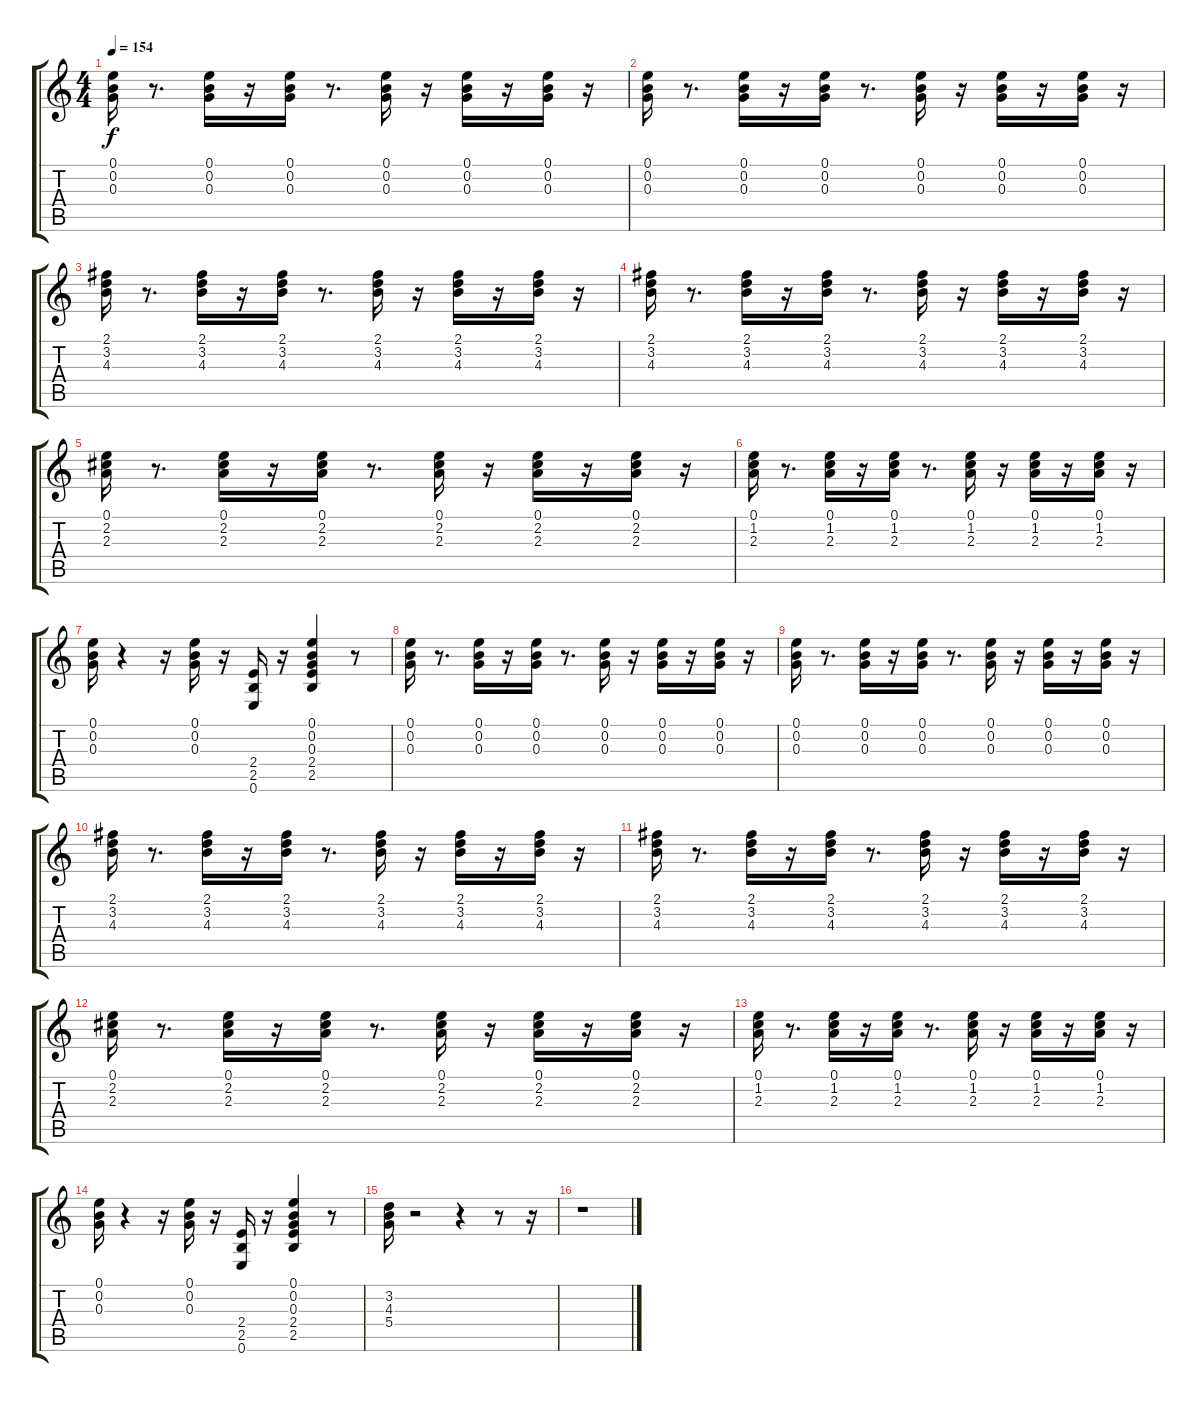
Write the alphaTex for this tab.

\track "" {instrument distortionguitar}
\staff {score tabs}
\tuning (E4 B3 G3 D3 A2 E2) {hide}
\ts (4 4)
\tempo 154
\clef g2
\ks c
(0.1 0.2 0.3).16{dy f} r.8{d} (0.1 0.2 0.3).16 r.16 (0.1 0.2 0.3).16 r.8{d} (0.1 0.2 0.3).16 r.16 (0.1 0.2 0.3).16 r.16 (0.1 0.2 0.3).16 r.16 |
(0.1 0.2 0.3).16 r.8{d} (0.1 0.2 0.3).16 r.16 (0.1 0.2 0.3).16 r.8{d} (0.1 0.2 0.3).16 r.16 (0.1 0.2 0.3).16 r.16 (0.1 0.2 0.3).16 r.16 |
(2.1 3.2 4.3).16 r.8{d} (2.1 3.2 4.3).16 r.16 (2.1 3.2 4.3).16 r.8{d} (2.1 3.2 4.3).16 r.16 (2.1 3.2 4.3).16 r.16 (2.1 3.2 4.3).16 r.16 |
(2.1 3.2 4.3).16 r.8{d} (2.1 3.2 4.3).16 r.16 (2.1 3.2 4.3).16 r.8{d} (2.1 3.2 4.3).16 r.16 (2.1 3.2 4.3).16 r.16 (2.1 3.2 4.3).16 r.16 |
(0.1 2.2 2.3).16 r.8{d} (0.1 2.2 2.3).16 r.16 (0.1 2.2 2.3).16 r.8{d} (0.1 2.2 2.3).16 r.16 (0.1 2.2 2.3).16 r.16 (0.1 2.2 2.3).16 r.16 |
(0.1 1.2 2.3).16 r.8{d} (0.1 1.2 2.3).16 r.16 (0.1 1.2 2.3).16 r.8{d} (0.1 1.2 2.3).16 r.16 (0.1 1.2 2.3).16 r.16 (0.1 1.2 2.3).16 r.16 |
(0.1 0.2 0.3).16 r.4 r.16 (0.1 0.2 0.3).16 r.16 (2.4 2.5 0.6).16 r.16 (0.1 0.2 0.3 2.4 2.5).4 r.8 |
(0.1 0.2 0.3).16 r.8{d} (0.1 0.2 0.3).16 r.16 (0.1 0.2 0.3).16 r.8{d} (0.1 0.2 0.3).16 r.16 (0.1 0.2 0.3).16 r.16 (0.1 0.2 0.3).16 r.16 |
(0.1 0.2 0.3).16 r.8{d} (0.1 0.2 0.3).16 r.16 (0.1 0.2 0.3).16 r.8{d} (0.1 0.2 0.3).16 r.16 (0.1 0.2 0.3).16 r.16 (0.1 0.2 0.3).16 r.16 |
(2.1 3.2 4.3).16 r.8{d} (2.1 3.2 4.3).16 r.16 (2.1 3.2 4.3).16 r.8{d} (2.1 3.2 4.3).16 r.16 (2.1 3.2 4.3).16 r.16 (2.1 3.2 4.3).16 r.16 |
(2.1 3.2 4.3).16 r.8{d} (2.1 3.2 4.3).16 r.16 (2.1 3.2 4.3).16 r.8{d} (2.1 3.2 4.3).16 r.16 (2.1 3.2 4.3).16 r.16 (2.1 3.2 4.3).16 r.16 |
(0.1 2.2 2.3).16 r.8{d} (0.1 2.2 2.3).16 r.16 (0.1 2.2 2.3).16 r.8{d} (0.1 2.2 2.3).16 r.16 (0.1 2.2 2.3).16 r.16 (0.1 2.2 2.3).16 r.16 |
(0.1 1.2 2.3).16 r.8{d} (0.1 1.2 2.3).16 r.16 (0.1 1.2 2.3).16 r.8{d} (0.1 1.2 2.3).16 r.16 (0.1 1.2 2.3).16 r.16 (0.1 1.2 2.3).16 r.16 |
(0.1 0.2 0.3).16 r.4 r.16 (0.1 0.2 0.3).16 r.16 (2.4 2.5 0.6).16 r.16 (0.1 0.2 0.3 2.4 2.5).4 r.8 |
(3.2 4.3 5.4).16 r.2 r.4 r.8 r.16 |
r.1
